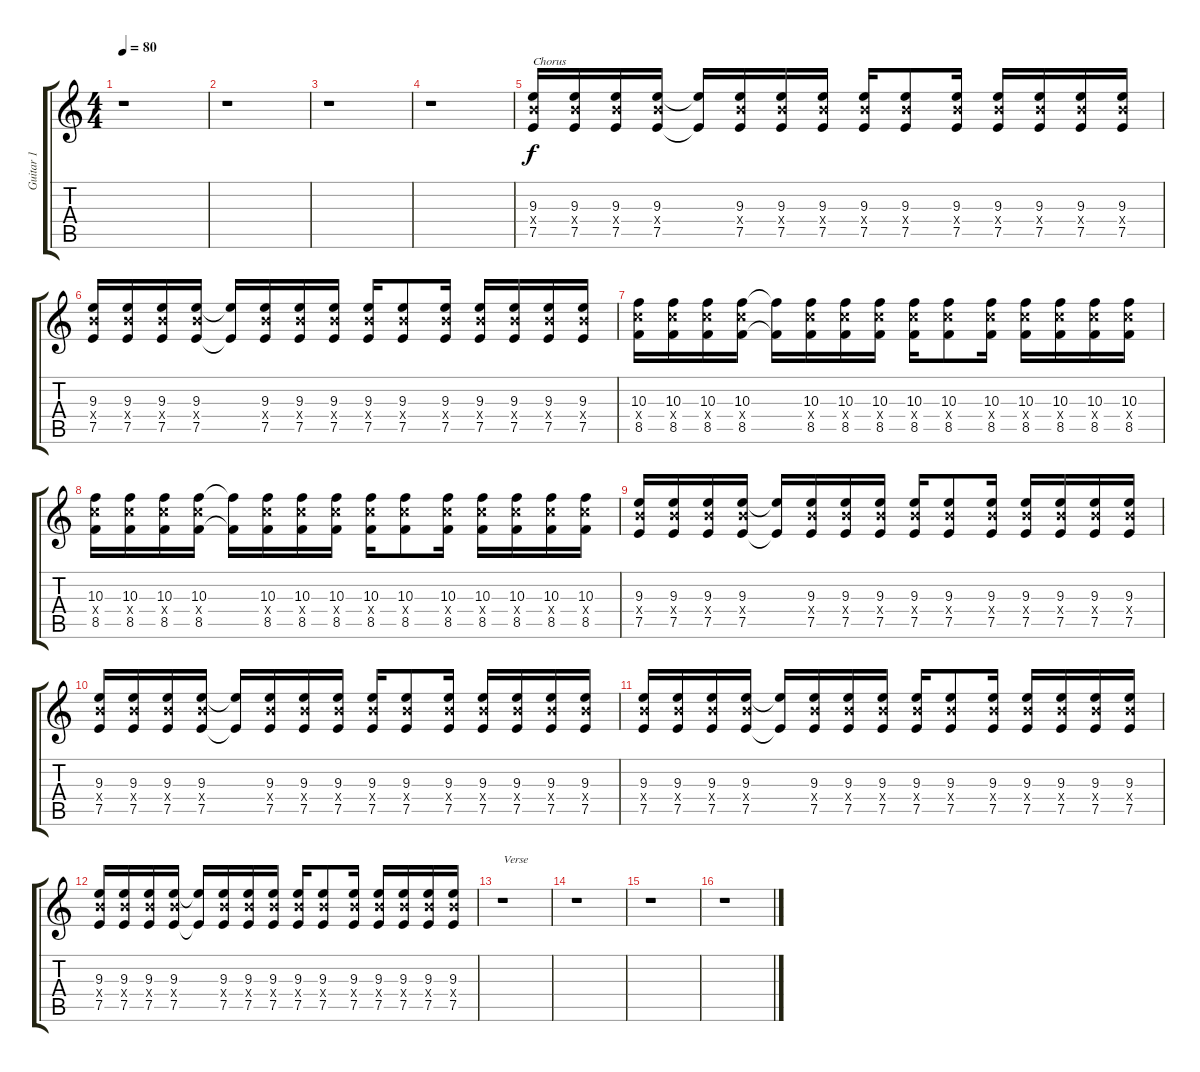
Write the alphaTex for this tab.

\track ("Guitar 1" "Guitar 1") {instrument distortionguitar}
\staff {score tabs}
\tuning (E4 B3 G3 D3 A2 E2) {hide}
\ts (4 4)
\tempo 80
\clef g2
\ks c
r.1{dy f} |
r.1 |
r.1 |
r.1 |
(9.3 9.4{x} 7.5).16{txt "Chorus"} (9.3 9.4{x} 7.5).16 (9.3 9.4{x} 7.5).16 (9.3 9.4{x} 7.5).16 (9.3{t} 7.5{t}).16 (9.3 9.4{x} 7.5).16 (9.3 9.4{x} 7.5).16 (9.3 9.4{x} 7.5).16 (9.3 9.4{x} 7.5).16 (9.3 9.4{x} 7.5).8 (9.3 9.4{x} 7.5).16 (9.3 9.4{x} 7.5).16 (9.3 9.4{x} 7.5).16 (9.3 9.4{x} 7.5).16 (9.3 9.4{x} 7.5).16 |
(9.3 9.4{x} 7.5).16 (9.3 9.4{x} 7.5).16 (9.3 9.4{x} 7.5).16 (9.3 9.4{x} 7.5).16 (9.3{t} 7.5{t}).16 (9.3 9.4{x} 7.5).16 (9.3 9.4{x} 7.5).16 (9.3 9.4{x} 7.5).16 (9.3 9.4{x} 7.5).16 (9.3 9.4{x} 7.5).8 (9.3 9.4{x} 7.5).16 (9.3 9.4{x} 7.5).16 (9.3 9.4{x} 7.5).16 (9.3 9.4{x} 7.5).16 (9.3 9.4{x} 7.5).16 |
(10.3 10.4{x} 8.5).16 (10.3 10.4{x} 8.5).16 (10.3 10.4{x} 8.5).16 (10.3 10.4{x} 8.5).16 (10.3{t} 8.5{t}).16 (10.3 10.4{x} 8.5).16 (10.3 10.4{x} 8.5).16 (10.3 10.4{x} 8.5).16 (10.3 10.4{x} 8.5).16 (10.3 10.4{x} 8.5).8 (10.3 10.4{x} 8.5).16 (10.3 10.4{x} 8.5).16 (10.3 10.4{x} 8.5).16 (10.3 10.4{x} 8.5).16 (10.3 10.4{x} 8.5).16 |
(10.3 10.4{x} 8.5).16 (10.3 10.4{x} 8.5).16 (10.3 10.4{x} 8.5).16 (10.3 10.4{x} 8.5).16 (10.3{t} 8.5{t}).16 (10.3 10.4{x} 8.5).16 (10.3 10.4{x} 8.5).16 (10.3 10.4{x} 8.5).16 (10.3 10.4{x} 8.5).16 (10.3 10.4{x} 8.5).8 (10.3 10.4{x} 8.5).16 (10.3 10.4{x} 8.5).16 (10.3 10.4{x} 8.5).16 (10.3 10.4{x} 8.5).16 (10.3 10.4{x} 8.5).16 |
(9.3 9.4{x} 7.5).16 (9.3 9.4{x} 7.5).16 (9.3 9.4{x} 7.5).16 (9.3 9.4{x} 7.5).16 (9.3{t} 7.5{t}).16 (9.3 9.4{x} 7.5).16 (9.3 9.4{x} 7.5).16 (9.3 9.4{x} 7.5).16 (9.3 9.4{x} 7.5).16 (9.3 9.4{x} 7.5).8 (9.3 9.4{x} 7.5).16 (9.3 9.4{x} 7.5).16 (9.3 9.4{x} 7.5).16 (9.3 9.4{x} 7.5).16 (9.3 9.4{x} 7.5).16 |
(9.3 9.4{x} 7.5).16 (9.3 9.4{x} 7.5).16 (9.3 9.4{x} 7.5).16 (9.3 9.4{x} 7.5).16 (9.3{t} 7.5{t}).16 (9.3 9.4{x} 7.5).16 (9.3 9.4{x} 7.5).16 (9.3 9.4{x} 7.5).16 (9.3 9.4{x} 7.5).16 (9.3 9.4{x} 7.5).8 (9.3 9.4{x} 7.5).16 (9.3 9.4{x} 7.5).16 (9.3 9.4{x} 7.5).16 (9.3 9.4{x} 7.5).16 (9.3 9.4{x} 7.5).16 |
(9.3 9.4{x} 7.5).16 (9.3 9.4{x} 7.5).16 (9.3 9.4{x} 7.5).16 (9.3 9.4{x} 7.5).16 (9.3{t} 7.5{t}).16 (9.3 9.4{x} 7.5).16 (9.3 9.4{x} 7.5).16 (9.3 9.4{x} 7.5).16 (9.3 9.4{x} 7.5).16 (9.3 9.4{x} 7.5).8 (9.3 9.4{x} 7.5).16 (9.3 9.4{x} 7.5).16 (9.3 9.4{x} 7.5).16 (9.3 9.4{x} 7.5).16 (9.3 9.4{x} 7.5).16 |
(9.3 9.4{x} 7.5).16 (9.3 9.4{x} 7.5).16 (9.3 9.4{x} 7.5).16 (9.3 9.4{x} 7.5).16 (9.3{t} 7.5{t}).16 (9.3 9.4{x} 7.5).16 (9.3 9.4{x} 7.5).16 (9.3 9.4{x} 7.5).16 (9.3 9.4{x} 7.5).16 (9.3 9.4{x} 7.5).8 (9.3 9.4{x} 7.5).16 (9.3 9.4{x} 7.5).16 (9.3 9.4{x} 7.5).16 (9.3 9.4{x} 7.5).16 (9.3 9.4{x} 7.5).16 |
r.1{txt "Verse"} |
r.1 |
r.1 |
r.1
